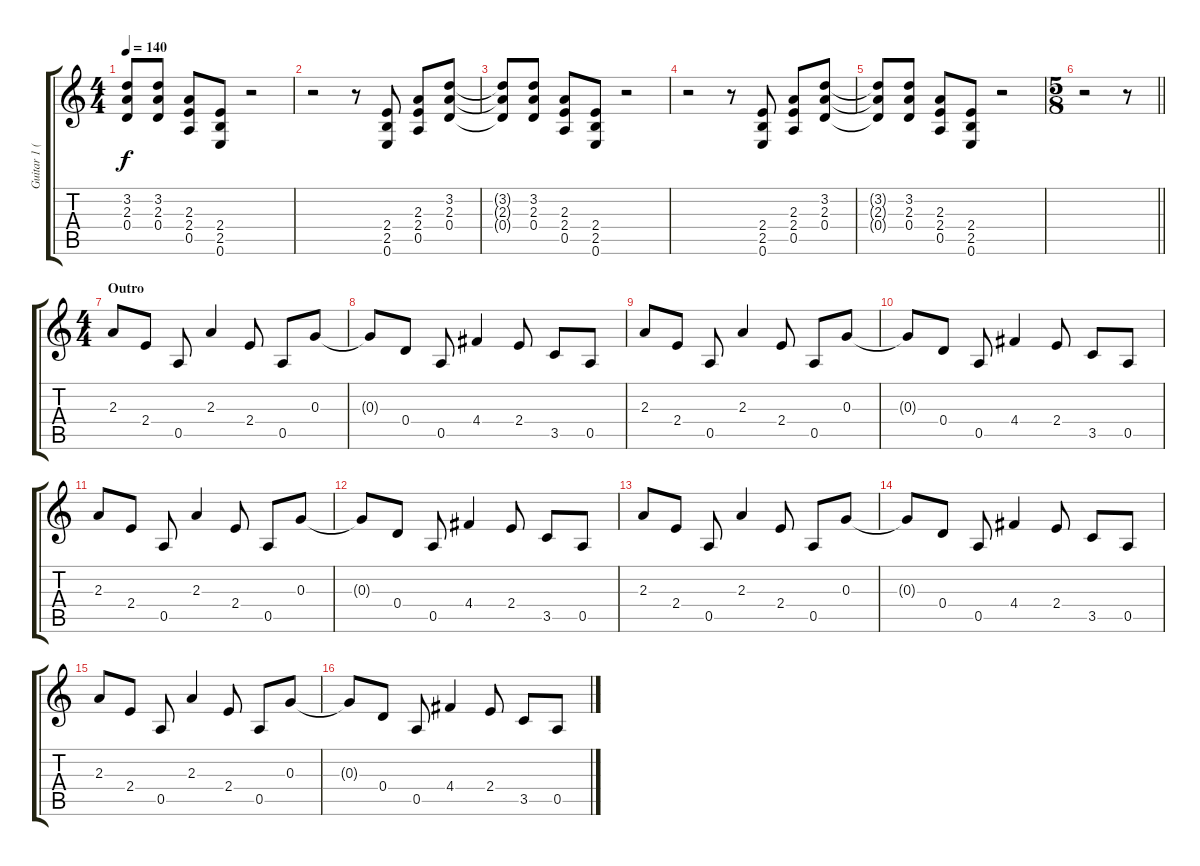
\track ("Guitar 1 (M. Young)" "Guitar 1 (") {instrument overdrivenguitar}
\staff {score tabs}
\tuning (E4 B3 G3 D3 A2 E2) {hide}
\ts (4 4)
\tempo 140
\clef g2
\ks c
(3.2{t} 2.3{t} 0.4{t}).8{dy f} (3.2 2.3 0.4).8 (2.3 2.4 0.5).8 (2.4 2.5 0.6).8 r.2 |
r.2 r.8 (2.4 2.5 0.6).8 (2.3 2.4 0.5).8 (3.2 2.3 0.4).8 |
(3.2{t} 2.3{t} 0.4{t}).8 (3.2 2.3 0.4).8 (2.3 2.4 0.5).8 (2.4 2.5 0.6).8 r.2 |
r.2 r.8 (2.4 2.5 0.6).8 (2.3 2.4 0.5).8 (3.2 2.3 0.4).8 |
(3.2{t} 2.3{t} 0.4{t}).8 (3.2 2.3 0.4).8 (2.3 2.4 0.5).8 (2.4 2.5 0.6).8 r.2 |
\ts (5 8)
\barLineRight lightlight
r.2 r.8 |
\ts (4 4)
\section ("" "Outro")
2.3.8 2.4.8 0.5.8 2.3.4 2.4.8 0.5.8 0.3.8 |
0.3{t}.8 0.4.8 0.5.8 4.4.4 2.4.8 3.5.8 0.5.8 |
2.3.8 2.4.8 0.5.8 2.3.4 2.4.8 0.5.8 0.3.8 |
0.3{t}.8 0.4.8 0.5.8 4.4.4 2.4.8 3.5.8 0.5.8 |
2.3.8 2.4.8 0.5.8 2.3.4 2.4.8 0.5.8 0.3.8 |
0.3{t}.8 0.4.8 0.5.8 4.4.4 2.4.8 3.5.8 0.5.8 |
2.3.8 2.4.8 0.5.8 2.3.4 2.4.8 0.5.8 0.3.8 |
0.3{t}.8 0.4.8 0.5.8 4.4.4 2.4.8 3.5.8 0.5.8 |
2.3.8 2.4.8 0.5.8 2.3.4 2.4.8 0.5.8 0.3.8 |
0.3{t}.8 0.4.8 0.5.8 4.4.4 2.4.8 3.5.8 0.5.8
